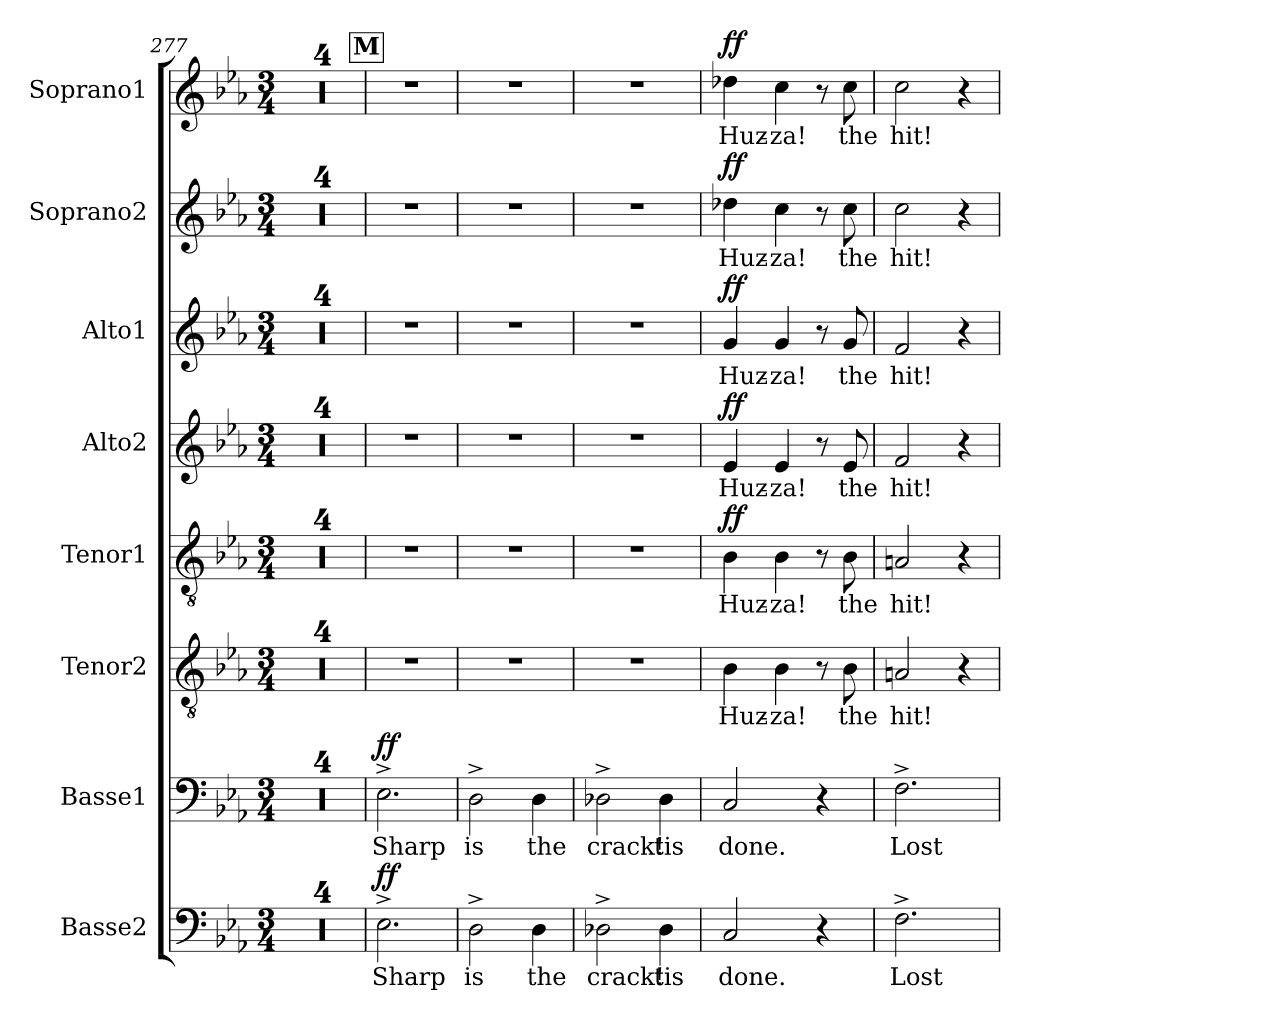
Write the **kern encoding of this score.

**kern	**text	**dynam	**kern	**text	**dynam	**kern	**text	**kern	**text	**dynam	**kern	**text	**dynam	**kern	**text	**dynam	**kern	**text	**dynam	**kern	**text	**dynam
*part8	*part8	*part8	*part7	*part7	*part7	*part6	*part6	*part5	*part5	*part5	*part4	*part4	*part4	*part3	*part3	*part3	*part2	*part2	*part2	*part1	*part1	*part1
*staff8	*staff8	*staff8	*staff7	*staff7	*staff7	*staff6	*staff6	*staff5	*staff5	*staff5	*staff4	*staff4	*staff4	*staff3	*staff3	*staff3	*staff2	*staff2	*staff2	*staff1	*staff1	*staff1
*I"Basse2	*	*	*I"Basse1	*	*	*I"Tenor2	*	*I"Tenor1	*	*	*I"Alto2	*	*	*I"Alto1	*	*	*I"Soprano2	*	*	*I"Soprano1	*	*
*I'B.2	*	*	*I'B.1	*	*	*I'T.2	*	*I'T.1	*	*	*I'A.2	*	*	*I'A.1	*	*	*I'S.2	*	*	*I'S.1	*	*
*clefF4	*	*	*clefF4	*	*	*clefGv2	*	*clefGv2	*	*	*clefG2	*	*	*clefG2	*	*	*clefG2	*	*	*clefG2	*	*
*k[b-e-a-]	*	*	*k[b-e-a-]	*	*	*k[b-e-a-]	*	*k[b-e-a-]	*	*	*k[b-e-a-]	*	*	*k[b-e-a-]	*	*	*k[b-e-a-]	*	*	*k[b-e-a-]	*	*
*M3/4	*	*	*M3/4	*	*	*M3/4	*	*M3/4	*	*	*M3/4	*	*	*M3/4	*	*	*M3/4	*	*	*M3/4	*	*
=277	=277	=277	=277	=277	=277	=277	=277	=277	=277	=277	=277	=277	=277	=277	=277	=277	=277	=277	=277	=277	=277	=277
2.r	.	.	2.r	.	.	2.r	.	2.r	.	.	2.r	.	.	2.r	.	.	2.r	.	.	2.r	.	.
=278	=278	=278	=278	=278	=278	=278	=278	=278	=278	=278	=278	=278	=278	=278	=278	=278	=278	=278	=278	=278	=278	=278
2.r	.	.	2.r	.	.	2.r	.	2.r	.	.	2.r	.	.	2.r	.	.	2.r	.	.	2.r	.	.
=279	=279	=279	=279	=279	=279	=279	=279	=279	=279	=279	=279	=279	=279	=279	=279	=279	=279	=279	=279	=279	=279	=279
2.r	.	.	2.r	.	.	2.r	.	2.r	.	.	2.r	.	.	2.r	.	.	2.r	.	.	2.r	.	.
=280	=280	=280	=280	=280	=280	=280	=280	=280	=280	=280	=280	=280	=280	=280	=280	=280	=280	=280	=280	=280	=280	=280
2.r	.	.	2.r	.	.	2.r	.	2.r	.	.	2.r	.	.	2.r	.	.	2.r	.	.	2.r	.	.
!!LO:REH:place=s1:a:t=
!!LO:REH:place=s1:a:B:fs=14:t=M
=299	=299	=299	=299	=299	=299	=299	=299	=299	=299	=299	=299	=299	=299	=299	=299	=299	=299	=299	=299	=299	=299	=299
!	!LO:LY:b	!LO:DY:a	!	!LO:LY:b	!LO:DY:a	!	!	!	!	!	!	!	!	!	!	!	!	!	!	!	!	!
2.E-^\	Sharp	ff	2.E-^\	Sharp	ff	2.r	.	2.r	.	.	2.r	.	.	2.r	.	.	2.r	.	.	2.r	.	.
=300	=300	=300	=300	=300	=300	=300	=300	=300	=300	=300	=300	=300	=300	=300	=300	=300	=300	=300	=300	=300	=300	=300
!	!LO:LY:b	!	!	!LO:LY:b	!	!	!	!	!	!	!	!	!	!	!	!	!	!	!	!	!	!
2D^\	is	.	2D^\	is	.	2.r	.	2.r	.	.	2.r	.	.	2.r	.	.	2.r	.	.	2.r	.	.
!	!LO:LY:b	!	!	!LO:LY:b	!	!	!	!	!	!	!	!	!	!	!	!	!	!	!	!	!	!
4D\	the	.	4D\	the	.	.	.	.	.	.	.	.	.	.	.	.	.	.	.	.	.	.
=301	=301	=301	=301	=301	=301	=301	=301	=301	=301	=301	=301	=301	=301	=301	=301	=301	=301	=301	=301	=301	=301	=301
!	!LO:LY:b	!	!	!LO:LY:b	!	!	!	!	!	!	!	!	!	!	!	!	!	!	!	!	!	!
2D-X^\	crack!	.	2D-X^\	crack!	.	2.r	.	2.r	.	.	2.r	.	.	2.r	.	.	2.r	.	.	2.r	.	.
!	!LO:LY:b	!	!	!LO:LY:b	!	!	!	!	!	!	!	!	!	!	!	!	!	!	!	!	!	!
4D-\	tis	.	4D-\	tis	.	.	.	.	.	.	.	.	.	.	.	.	.	.	.	.	.	.
=302	=302	=302	=302	=302	=302	=302	=302	=302	=302	=302	=302	=302	=302	=302	=302	=302	=302	=302	=302	=302	=302	=302
!	!LO:LY:b	!	!	!LO:LY:b	!	!	!LO:LY:b	!	!LO:LY:b	!LO:DY:a	!	!LO:LY:b	!LO:DY:a	!	!LO:LY:b	!LO:DY:a	!	!LO:LY:b	!LO:DY:a	!	!LO:LY:b	!LO:DY:a
2C/	done.	.	2C/	done.	.	4B-\	Huz-	4B-\	Huz-	ff	4e-/	Huz-	ff	4g/	Huz-	ff	4dd-X\	Huz-	ff	4dd-X\	Huz-	ff
!	!	!	!	!	!	!	!LO:LY:b	!	!LO:LY:b	!	!	!LO:LY:b	!	!	!LO:LY:b	!	!	!LO:LY:b	!	!	!LO:LY:b	!
.	.	.	.	.	.	4B-\	-za!	4B-\	-za!	.	4e-/	-za!	.	4g/	-za!	.	4cc\	-za!	.	4cc\	-za!	.
4r	.	.	4r	.	.	8r	.	8r	.	.	8r	.	.	8r	.	.	8r	.	.	8r	.	.
!	!	!	!	!	!	!	!LO:LY:b	!	!LO:LY:b	!	!	!LO:LY:b	!	!	!LO:LY:b	!	!	!LO:LY:b	!	!	!LO:LY:b	!
.	.	.	.	.	.	8B-\	the	8B-\	the	.	8e-/	the	.	8g/	the	.	8cc\	the	.	8cc\	the	.
=303	=303	=303	=303	=303	=303	=303	=303	=303	=303	=303	=303	=303	=303	=303	=303	=303	=303	=303	=303	=303	=303	=303
!	!LO:LY:b	!	!	!LO:LY:b	!	!	!LO:LY:b	!	!LO:LY:b	!	!	!LO:LY:b	!	!	!LO:LY:b	!	!	!LO:LY:b	!	!	!LO:LY:b	!
2.F^\	Lost	.	2.F^\	Lost	.	2An/	hit!	2An/	hit!	.	2f/	hit!	.	2f/	hit!	.	2cc\	hit!	.	2cc\	hit!	.
.	.	.	.	.	.	4r	.	4r	.	.	4r	.	.	4r	.	.	4r	.	.	4r	.	.
=	=	=	=	=	=	=	=	=	=	=	=	=	=	=	=	=	=	=	=	=	=	=
*-	*-	*-	*-	*-	*-	*-	*-	*-	*-	*-	*-	*-	*-	*-	*-	*-	*-	*-	*-	*-	*-	*-
